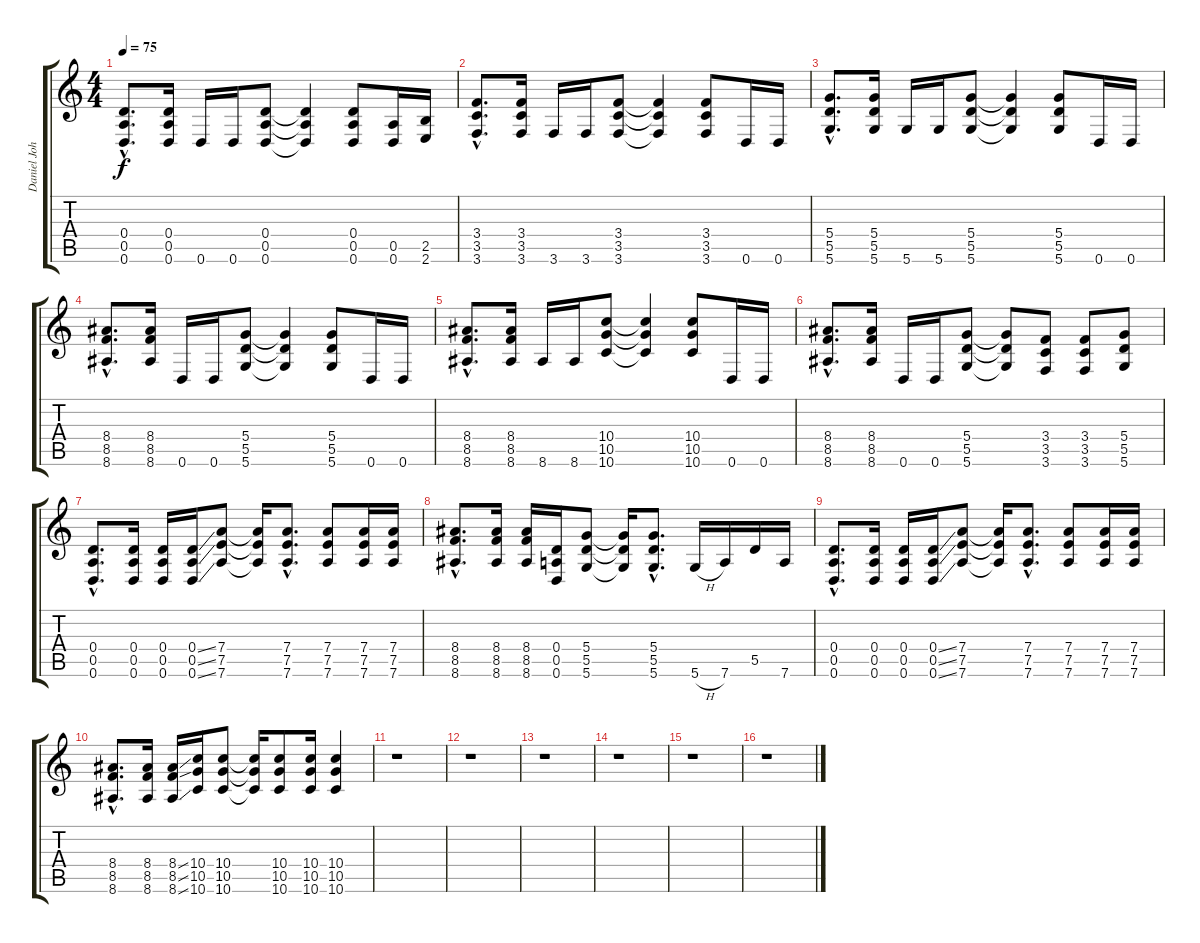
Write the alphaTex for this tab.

\track ("Daniel Johns (gtr2)" "Daniel Joh") {instrument distortionguitar}
\staff {score tabs}
\tuning (E4 B3 G3 D3 A2 D2) {hide}
\ts (4 4)
\tempo 75
\clef g2
\ks c
(0.4{hac} 0.5{hac} 0.6{hac}).8{d dy f} (0.4 0.5 0.6).16 0.6.16 0.6.16 (0.4 0.5 0.6).8 (0.4{t} 0.5{t} 0.6{t}).4 (0.4 0.5 0.6).8 (0.5 0.6).16 (2.5 2.6).16 |
(3.4{hac} 3.5{hac} 3.6{hac}).8{d} (3.4 3.5 3.6).16 3.6.16 3.6.16 (3.4 3.5 3.6).8 (3.4{t} 3.5{t} 3.6{t}).4 (3.4 3.5 3.6).8 0.6.16 0.6.16 |
(5.4{hac} 5.5{hac} 5.6{hac}).8{d} (5.4 5.5 5.6).16 5.6.16 5.6.16 (5.4 5.5 5.6).8 (5.4{t} 5.5{t} 5.6{t}).4 (5.4 5.5 5.6).8 0.6.16 0.6.16 |
(8.4{hac} 8.5{hac} 8.6{hac}).8{d} (8.4 8.5 8.6).16 0.6.16 0.6.16 (5.4 5.5 5.6).8 (5.4{t} 5.5{t} 5.6{t}).4 (5.4 5.5 5.6).8 0.6.16 0.6.16 |
(8.4{hac} 8.5{hac} 8.6{hac}).8{d} (8.4 8.5 8.6).16 8.6.16 8.6.16 (10.4 10.5 10.6).8 (10.4{t} 10.5{t} 10.6{t}).4 (10.4 10.5 10.6).8 0.6.16 0.6.16 |
(8.4{hac} 8.5{hac} 8.6{hac}).8{d} (8.4 8.5 8.6).16 0.6.16 0.6.16 (5.4 5.5 5.6).8 (5.4{t} 5.5{t} 5.6{t}).8 (3.4 3.5 3.6).8 (3.4 3.5 3.6).8 (5.4 5.5 5.6).8 |
(0.4{hac} 0.5{hac} 0.6{hac}).8{d} (0.4 0.5 0.6).16 (0.4 0.5 0.6).16 (0.4{ss} 0.5{ss} 0.6{ss}).16 (7.4 7.5 7.6).8 (7.4{t} 7.5{t} 7.6{t}).16 (7.4{hac} 7.5{hac} 7.6{hac}).8{d} (7.4 7.5 7.6).8 (7.4 7.5 7.6).16 (7.4 7.5 7.6).16 |
(8.4{hac} 8.5{hac} 8.6{hac}).8{d} (8.4 8.5 8.6).16 (8.4 8.5 8.6).16 (0.4 0.5 0.6).16 (5.4 5.5 5.6).8 (5.4{t} 5.5{t} 5.6{t}).16 (5.4{hac} 5.5{hac} 5.6{hac}).8{d} 5.6{h}.16 7.6.16 5.5.16 7.6.16 |
(0.4{hac} 0.5{hac} 0.6{hac}).8{d} (0.4 0.5 0.6).16 (0.4 0.5 0.6).16 (0.4{ss} 0.5{ss} 0.6{ss}).16 (7.4 7.5 7.6).8 (7.4{t} 7.5{t} 7.6{t}).16 (7.4{hac} 7.5{hac} 7.6{hac}).8{d} (7.4 7.5 7.6).8 (7.4 7.5 7.6).16 (7.4 7.5 7.6).16 |
(8.4{hac} 8.5{hac} 8.6{hac}).8{d} (8.4 8.5 8.6).16 (8.4{ss} 8.5{ss} 8.6{ss}).16 (10.4 10.5 10.6).16 (10.4 10.5 10.6).8 (10.4{t} 10.5{t} 10.6{t}).16 (10.4 10.5 10.6).8 (10.4 10.5 10.6).16 (10.4 10.5 10.6).4 |
r.1 |
r.1 |
r.1 |
r.1 |
r.1 |
r.1
